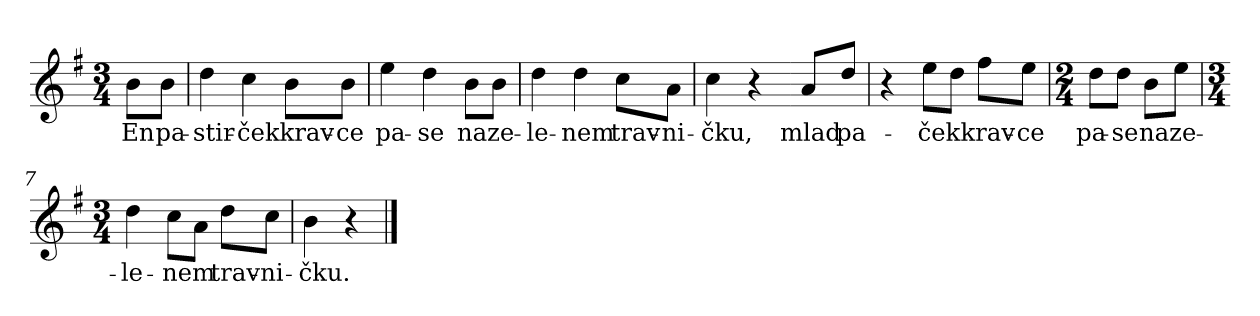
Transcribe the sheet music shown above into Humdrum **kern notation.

**kern	**text
*part1	*part1
*staff1	*staff1
*clefG2	*
*k[f#]	*
*G:	*
*M3/4	*
*MM96	*
=	=
8b\L	En
8b\J	pa-
=1	=1
4dd\	-stir-
4cc\	-ček
8b\L	krav-
8b\J	-ce
=2	=2
4ee\	pa-
4dd\	-se
8b\L	na
8b\J	ze-
=3	=3
4dd\	-le-
4dd\	-nem
8cc\L	trav-
8a\J	-ni-
=4	=4
4cc\	-čku,
4r	.
=4X1-	=4X1-
8a/L	mlad
8dd/J	pa-
=5	=5
4r	.
8ee\L	-ček
8dd\J	.
8ff#\L	krav-
8ee\J	-ce
!!LO:LB:g=z
=6	=6
*M2/4	*
8dd\L	pa-
8dd\J	-se
8b\L	na
8ee\J	ze-
=7	=7
*M3/4	*
4dd\	-le-
8cc\L	-nem
8a\J	.
8dd\L	trav-
8cc\J	-ni-
=8	=8
4b\	-čku.
4r	.
==	==
*-	*-
